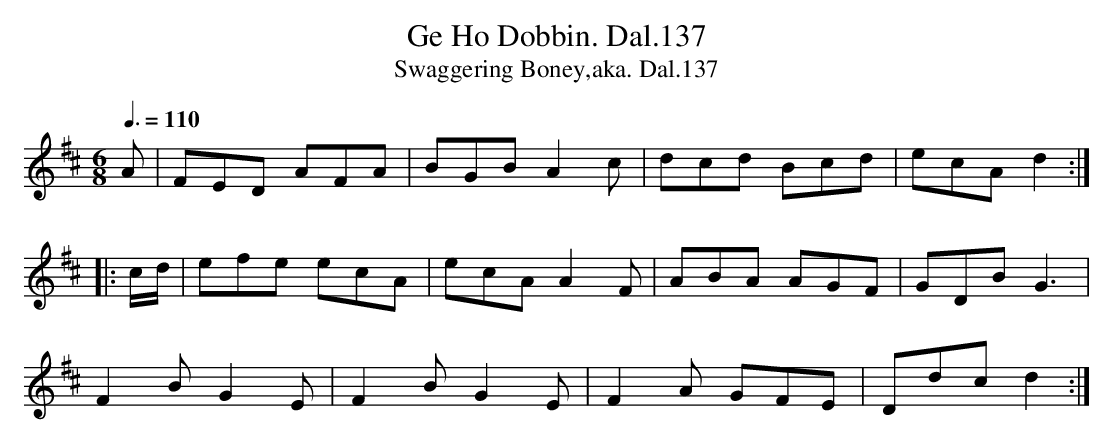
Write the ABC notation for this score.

X:1
T:Ge Ho Dobbin. Dal.137
T:Swaggering Boney,aka. Dal.137
M:6/8
L:1/8
Q:3/8=110
K:D
A|FED AFA|BGB A2c|dcd Bcd|ecA d2:|
|:c/d/|efe ecA|ecA A2F|ABA AGF|GDB G3|
F2B G2E|F2B G2E|F2A GFE|Ddc d2:|
